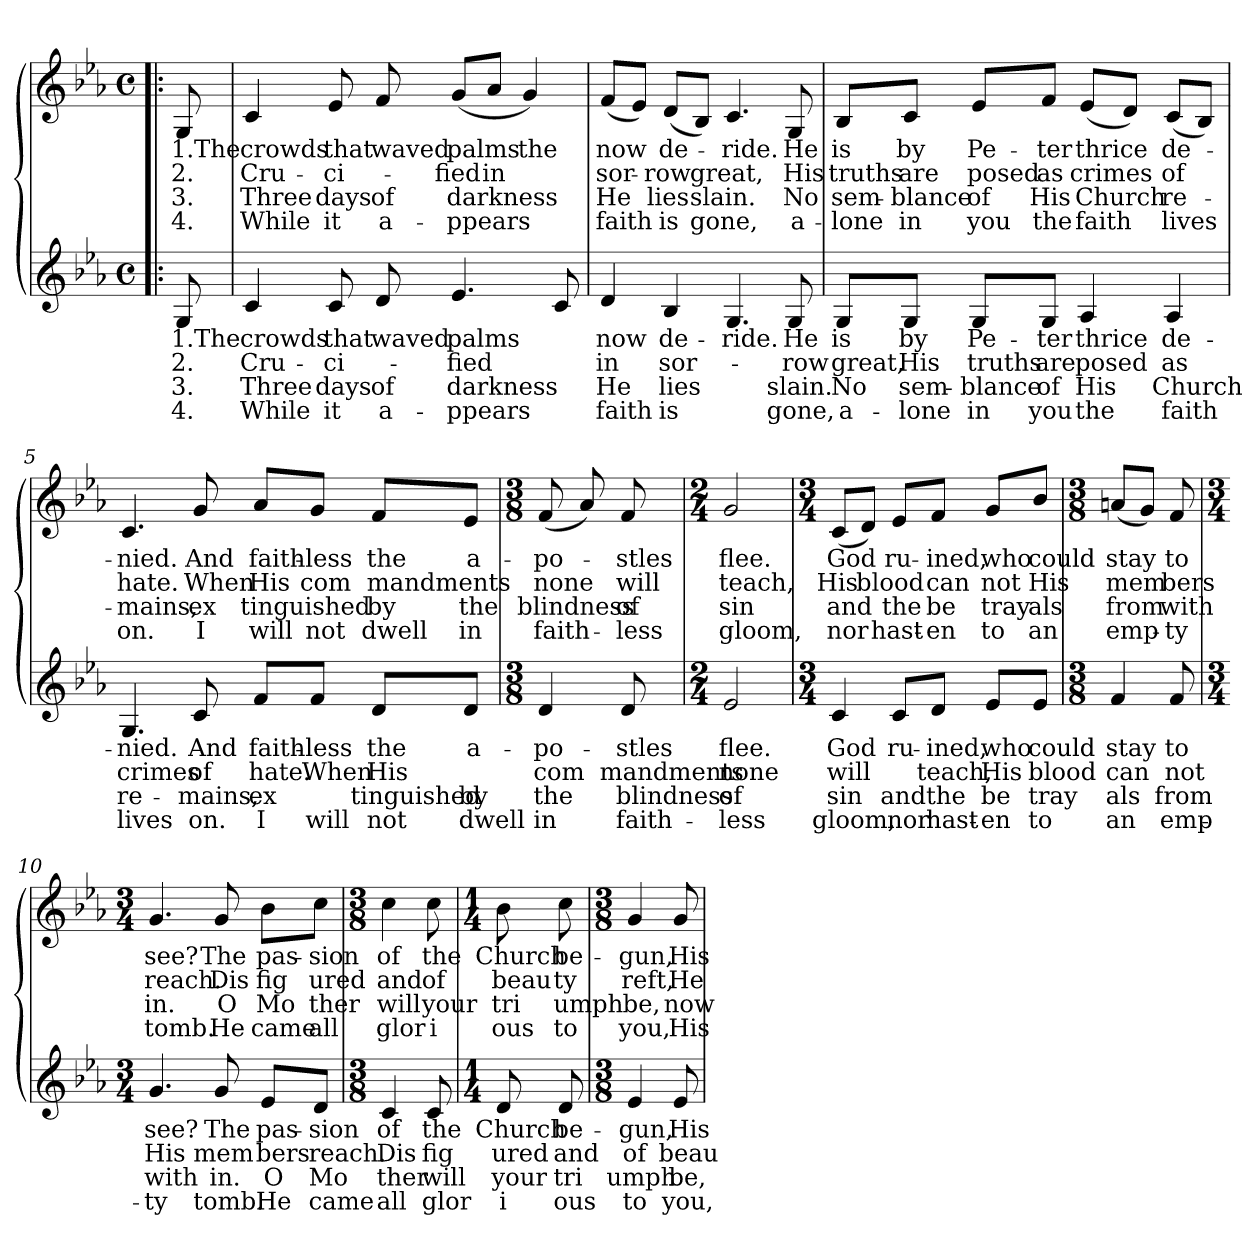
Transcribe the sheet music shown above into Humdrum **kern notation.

**kern	**text	**text	**text	**text	**kern	**text	**text	**text	**text
*part2	*part2	*part2	*part2	*part2	*part1	*part1	*part1	*part1	*part1
*staff2	*staff2	*staff2	*staff2	*staff2	*staff1	*staff1	*staff1	*staff1	*staff1
*clefG2	*	*	*	*	*clefG2	*	*	*	*
*k[b-e-a-]	*	*	*	*	*k[b-e-a-]	*	*	*	*
*E-:	*	*	*	*	*E-:	*	*	*	*
*M4/4	*	*	*	*	*M4/4	*	*	*	*
*met(c)	*	*	*	*	*met(c)	*	*	*	*
=1!|:	=1!|:	=1!|:	=1!|:	=1!|:	=1!|:	=1!|:	=1!|:	=1!|:	=1!|:
!	!LO:LY:a:rj	!LO:LY:a:rj	!LO:LY:a:rj	!LO:LY:a:rj	!	!LO:LY:b:rj	!LO:LY:b:rj	!LO:LY:b:rj	!LO:LY:b:rj
8G/	1.The	2.	3.	4.	8G/	1.The	2.	3.	4.
=2	=2	=2	=2	=2	=2	=2	=2	=2	=2
!	!LO:LY:a	!LO:LY:a	!LO:LY:a	!LO:LY:a	!	!LO:LY:b	!LO:LY:b	!LO:LY:b	!LO:LY:b
4c/	crowds	Cru-	Three	While	4c/	crowds	Cru-	Three	While
!	!LO:LY:a	!LO:LY:a	!LO:LY:a	!LO:LY:a	!	!LO:LY:b	!LO:LY:b	!LO:LY:b	!LO:LY:b
8c/	that	-ci-	days	it	8e-/	that	-ci-	days	it
!	!LO:LY:a	!	!LO:LY:a	!LO:LY:a	!	!LO:LY:b	!	!LO:LY:b	!LO:LY:b
8d/	waved	.	of	a-	8f/	waved	.	of	a-
!	!LO:LY:a	!LO:LY:a	!LO:LY:a	!LO:LY:a	!	!LO:LY:b	!LO:LY:b	!LO:LY:b	!LO:LY:b
4.e-/	palms	-fied	darkness	-ppears	(<8g/L	palms	-fied	darkness	-ppears
!	!	!	!	!	!	!	!LO:LY:b	!	!
.	.	.	.	.	8a-/J	.	in	.	.
!	!	!	!	!	!	!LO:LY:b	!	!	!
.	.	.	.	.	4g/)	the	.	.	.
8c/	.	.	.	.	.	.	.	.	.
=3	=3	=3	=3	=3	=3	=3	=3	=3	=3
!	!LO:LY:a	!LO:LY:a	!LO:LY:a	!LO:LY:a	!	!LO:LY:b	!LO:LY:b	!LO:LY:b	!LO:LY:b
4d/	now	in	He	faith	(<8f/L	now	sor-	He	faith
.	.	.	.	.	8e-/J)	.	.	.	.
!	!LO:LY:a	!LO:LY:a	!LO:LY:a	!LO:LY:a	!	!LO:LY:b	!LO:LY:b	!LO:LY:b	!LO:LY:b
4B-/	de-	sor-	lies	is	(<8d/L	de-	-row	lies	is
!	!	!	!	!	!	!	!LO:LY:b	!LO:LY:b	!LO:LY:b
.	.	.	.	.	8B-/J)	.	great,	slain.	gone,
!	!LO:LY:a	!	!	!	!	!LO:LY:b	!	!	!
4.G/	-ride.	.	.	.	4.c/	-ride.	.	.	.
!	!LO:LY:a	!LO:LY:a	!LO:LY:a	!LO:LY:a	!	!LO:LY:b	!LO:LY:b	!LO:LY:b	!LO:LY:b
8G/	He	-row	slain.	gone,	8G/	He	His	No	a-
=4	=4	=4	=4	=4	=4	=4	=4	=4	=4
!	!LO:LY:a	!LO:LY:a	!LO:LY:a	!LO:LY:a	!	!LO:LY:b	!LO:LY:b	!LO:LY:b	!LO:LY:b
8G/L	is	great,	No	a-	8B-/L	is	truths	sem-	-lone
!	!LO:LY:a	!LO:LY:a	!LO:LY:a	!LO:LY:a	!	!LO:LY:b	!LO:LY:b	!LO:LY:b	!LO:LY:b
8G/J	by	His	sem-	-lone	8c/J	by	are	-blance	in
!	!LO:LY:a	!LO:LY:a	!LO:LY:a	!LO:LY:a	!	!LO:LY:b	!LO:LY:b	!LO:LY:b	!LO:LY:b
8G/L	Pe-	truths	-blance	in	8e-/L	Pe-	posed	of	you
!	!LO:LY:a	!LO:LY:a	!LO:LY:a	!LO:LY:a	!	!LO:LY:b	!LO:LY:b	!LO:LY:b	!LO:LY:b
8G/J	-ter	are	of	you	8f/J	-ter	as	His	the
!	!LO:LY:a	!LO:LY:a	!LO:LY:a	!LO:LY:a	!	!LO:LY:b	!LO:LY:b	!LO:LY:b	!LO:LY:b
4A-/	thrice	posed	His	the	(<8e-/L	thrice	crimes	Church	faith
.	.	.	.	.	8d/J)	.	.	.	.
!	!LO:LY:a	!LO:LY:a	!LO:LY:a	!LO:LY:a	!	!LO:LY:b	!LO:LY:b	!LO:LY:b	!LO:LY:b
4A-/	de-	as	Church	faith	(<8c/L	de-	of	re-	lives
.	.	.	.	.	8B-/J)	.	.	.	.
!!LO:LB:g=z
=5	=5	=5	=5	=5	=5	=5	=5	=5	=5
!	!LO:LY:a	!LO:LY:a	!LO:LY:a	!LO:LY:a	!	!LO:LY:b	!LO:LY:b	!LO:LY:b	!LO:LY:b
4.G/	-nied.	crimes	re-	lives	4.c/	-nied.	hate.	-mains,	on.
!	!LO:LY:a	!LO:LY:a	!LO:LY:a	!LO:LY:a	!	!LO:LY:b	!LO:LY:b	!LO:LY:b	!LO:LY:b
8c/	And	of	-mains,	on.	8g/	And	When	ex	I
!	!LO:LY:a	!LO:LY:a	!LO:LY:a	!LO:LY:a	!	!LO:LY:b	!LO:LY:b	!LO:LY:b	!LO:LY:b
8f/L	faith-	hate.	ex	I	8a-/L	faith-	His	tinguished	will
!	!LO:LY:a	!LO:LY:a	!	!LO:LY:a	!	!LO:LY:b	!LO:LY:b	!	!LO:LY:b
8f/J	-less	When	.	will	8g/J	-less	com	.	not
!	!LO:LY:a	!LO:LY:a	!LO:LY:a	!LO:LY:a	!	!LO:LY:b	!LO:LY:b	!LO:LY:b	!LO:LY:b
8d/L	the	His	tinguished	not	8f/L	the	mandments	by	dwell
!	!LO:LY:a	!	!LO:LY:a	!LO:LY:a	!	!LO:LY:b	!	!LO:LY:b	!LO:LY:b
8d/J	a-	.	by	dwell	8e-/J	a-	.	the	in
=6	=6	=6	=6	=6	=6	=6	=6	=6	=6
*M3/8	*	*	*	*	*M3/8	*	*	*	*
!	!LO:LY:a	!LO:LY:a	!LO:LY:a	!LO:LY:a	!	!LO:LY:b	!LO:LY:b	!LO:LY:b	!LO:LY:b
4d/	-po-	com	the	in	(<8f/	-po-	none	blindness	faith-
.	.	.	.	.	8a-/)	.	.	.	.
!	!LO:LY:a	!LO:LY:a	!LO:LY:a	!LO:LY:a	!	!LO:LY:b	!LO:LY:b	!LO:LY:b	!LO:LY:b
8d/	-stles	mandments	blindness	faith-	8f/	-stles	will	of	-less
=7	=7	=7	=7	=7	=7	=7	=7	=7	=7
*M2/4	*	*	*	*	*M2/4	*	*	*	*
!	!LO:LY:a	!LO:LY:a	!LO:LY:a	!LO:LY:a	!	!LO:LY:b	!LO:LY:b	!LO:LY:b	!LO:LY:b
2e-/	flee.	none	of	-less	2g/	flee.	teach,	sin	gloom,
=8	=8	=8	=8	=8	=8	=8	=8	=8	=8
*M3/4	*	*	*	*	*M3/4	*	*	*	*
!	!LO:LY:a	!LO:LY:a	!LO:LY:a	!LO:LY:a	!	!LO:LY:b	!LO:LY:b	!LO:LY:b	!LO:LY:b
4c/	God	will	sin	gloom,	(<8c/L	God	His	and	nor
!	!	!	!	!	!	!	!LO:LY:b	!	!
.	.	.	.	.	8d/J)	.	blood	.	.
!	!LO:LY:a	!	!LO:LY:a	!LO:LY:a	!	!LO:LY:b	!	!LO:LY:b	!LO:LY:b
8c/L	ru-	.	and	nor	8e-/L	ru-	.	the	hast-
!	!LO:LY:a	!LO:LY:a	!LO:LY:a	!LO:LY:a	!	!LO:LY:b	!LO:LY:b	!LO:LY:b	!LO:LY:b
8d/J	-ined,	teach,	the	hast-	8f/J	-ined,	can	be	-en
!	!LO:LY:a	!LO:LY:a	!LO:LY:a	!LO:LY:a	!	!LO:LY:b	!LO:LY:b	!LO:LY:b	!LO:LY:b
8e-/L	who	His	be	-en	8g/L	who	not	tray	to
!	!LO:LY:a	!LO:LY:a	!LO:LY:a	!LO:LY:a	!	!LO:LY:b	!LO:LY:b	!LO:LY:b	!LO:LY:b
8e-/J	could	blood	tray	to	8b-/J	could	His	als	an
=9	=9	=9	=9	=9	=9	=9	=9	=9	=9
*M3/8	*	*	*	*	*M3/8	*	*	*	*
!	!LO:LY:a	!LO:LY:a	!LO:LY:a	!LO:LY:a	!	!LO:LY:b	!LO:LY:b	!LO:LY:b	!LO:LY:b
4f/	stay	can	als	an	(<8an/L	stay	mem	from	emp-
.	.	.	.	.	8g/J)	.	.	.	.
!	!LO:LY:a	!LO:LY:a	!LO:LY:a	!LO:LY:a	!	!LO:LY:b	!LO:LY:b	!LO:LY:b	!LO:LY:b
8f/	to	not	from	emp-	8f/	to	bers	with	-ty
!!LO:LB:g=z
=10	=10	=10	=10	=10	=10	=10	=10	=10	=10
*M3/4	*	*	*	*	*M3/4	*	*	*	*
!	!LO:LY:a	!LO:LY:a	!LO:LY:a	!LO:LY:a	!	!LO:LY:b	!LO:LY:b	!LO:LY:b	!LO:LY:b
4.g/	see?	His	with	-ty	4.g/	see?	reach.	in.	tomb.
!	!LO:LY:a	!LO:LY:a	!LO:LY:a	!LO:LY:a	!	!LO:LY:b	!LO:LY:b	!LO:LY:b	!LO:LY:b
8g/	The	mem	in.	tomb.	8g/	The	Dis	O	He
!	!LO:LY:a	!LO:LY:a	!LO:LY:a	!LO:LY:a	!	!LO:LY:b	!LO:LY:b	!LO:LY:b	!LO:LY:b
8e-/L	pas-	bers	O	He	8b-\L	pas-	fig	Mo	came
!	!LO:LY:a	!LO:LY:a	!LO:LY:a	!LO:LY:a	!	!LO:LY:b	!LO:LY:b	!LO:LY:b	!LO:LY:b
8d/J	-sion	reach.	Mo	came	8cc\J	-sion	ured	ther	all
=11	=11	=11	=11	=11	=11	=11	=11	=11	=11
*M3/8	*	*	*	*	*M3/8	*	*	*	*
!	!LO:LY:a	!LO:LY:a	!LO:LY:a	!LO:LY:a	!	!LO:LY:b	!LO:LY:b	!LO:LY:b	!LO:LY:b
4c/	of	Dis	ther	all	4cc\	of	and	will	glor
!	!LO:LY:a	!LO:LY:a	!LO:LY:a	!LO:LY:a	!	!LO:LY:b	!LO:LY:b	!LO:LY:b	!LO:LY:b
8c/	the	fig	will	glor	8cc\	the	of	your	i
=12	=12	=12	=12	=12	=12	=12	=12	=12	=12
*M1/4	*	*	*	*	*M1/4	*	*	*	*
!	!LO:LY:a	!LO:LY:a	!LO:LY:a	!LO:LY:a	!	!LO:LY:b	!LO:LY:b	!LO:LY:b	!LO:LY:b
8d/	Church	ured	your	i	8b-\	Church	beau	tri	ous
!	!LO:LY:a	!LO:LY:a	!LO:LY:a	!LO:LY:a	!	!LO:LY:b	!LO:LY:b	!LO:LY:b	!LO:LY:b
8d/	be-	and	tri	ous	8cc\	be-	ty	umph	to
=13	=13	=13	=13	=13	=13	=13	=13	=13	=13
*M3/8	*	*	*	*	*M3/8	*	*	*	*
!	!LO:LY:a	!LO:LY:a	!LO:LY:a	!LO:LY:a	!	!LO:LY:b	!LO:LY:b	!LO:LY:b	!LO:LY:b
4e-/	-gun,	of	umph	to	4g/	-gun,	reft,	be,	you,
!	!LO:LY:a	!LO:LY:a	!LO:LY:a	!LO:LY:a	!	!LO:LY:b	!LO:LY:b	!LO:LY:b	!LO:LY:b
8e-/	His	beau	be,	you,	8g/	His	He	now	His
=	=	=	=	=	=	=	=	=	=
*-	*-	*-	*-	*-	*-	*-	*-	*-	*-
